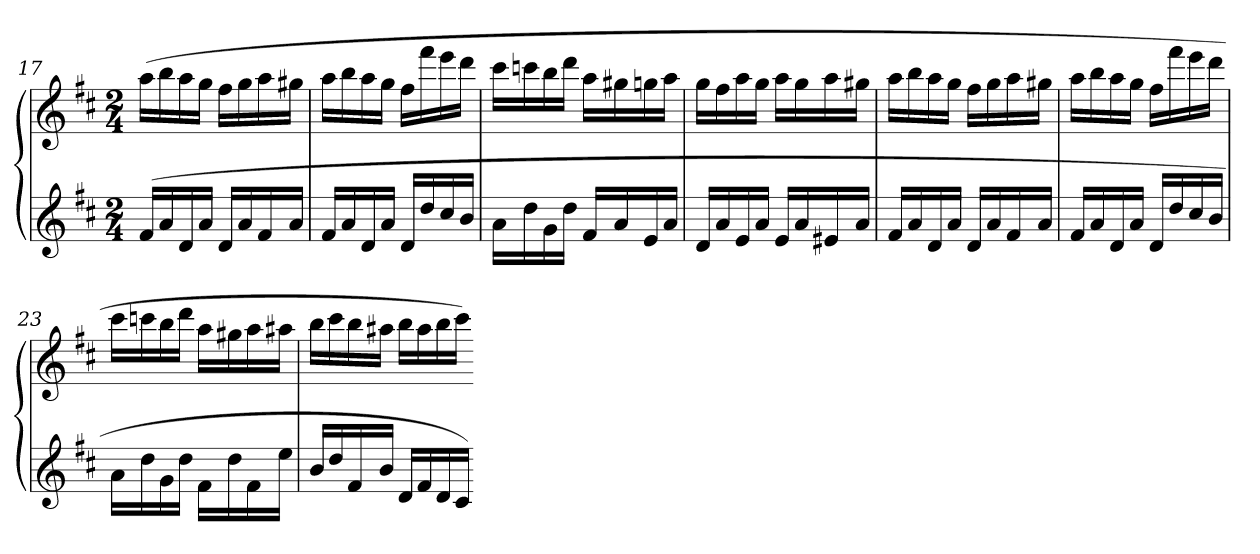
**kern	**kern
*part1	*part1
*staff2	*staff1
*clefG2	*clefG2
*k[f#c#]	*k[f#c#]
*D:	*D:
*M2/4	*M2/4
=17	=17
(16f#LL	(16aaLL
16a	16bb
16d	16aa
16aJJ	16ggJJ
16dLL	16ff#LL
16a	16gg
16f#	16aa
16aJJ	16gg#XJJ
=18	=18
16f#LL	16aaLL
16a	16bb
16d	16aa
16aJJ	16ggJJ
16dLL	16ff#LL
16dd	16fff#
16cc#	16eee
16bJJ	16dddJJ
=19	=19
16aLL	16ccc#LL
16dd	16cccn
16g	16bb
16ddJJ	16dddJJ
16f#LL	16aaLL
16a	16gg#X
16e	16ggn
16aJJ	16aaJJ
=20	=20
16dLL	16ggLL
16a	16ff#
16e	16aa
16aJJ	16ggJJ
16eLL	16aaLL
16a	16gg
16e#X	16aa
16aJJ	16gg#XJJ
=21	=21
16f#LL	16aaLL
16a	16bb
16d	16aa
16aJJ	16ggJJ
16dLL	16ff#LL
16a	16gg
16f#	16aa
16aJJ	16gg#XJJ
=22	=22
16f#LL	16aaLL
16a	16bb
16d	16aa
16aJJ	16ggJJ
16dLL	16ff#LL
16dd	16fff#
16cc#	16eee
16bJJ	16dddJJ
=23	=23
16aLL	16ccc#LL
16dd	16cccn
16g	16bb
16ddJJ	16dddJJ
16f#LL	16aaLL
16dd	16gg#X
16f#	16aa
16eeJJ	16aa#XJJ
=24	=24
16bLL	16bbLL
16dd	16ccc#
16f#	16bb
16bJJ	16aa#XJJ
16dLL	16bbLL
16f#	16aa#
16d	16bb
16c#JJ)	16ccc#JJ)
=-	=-
*-	*-
